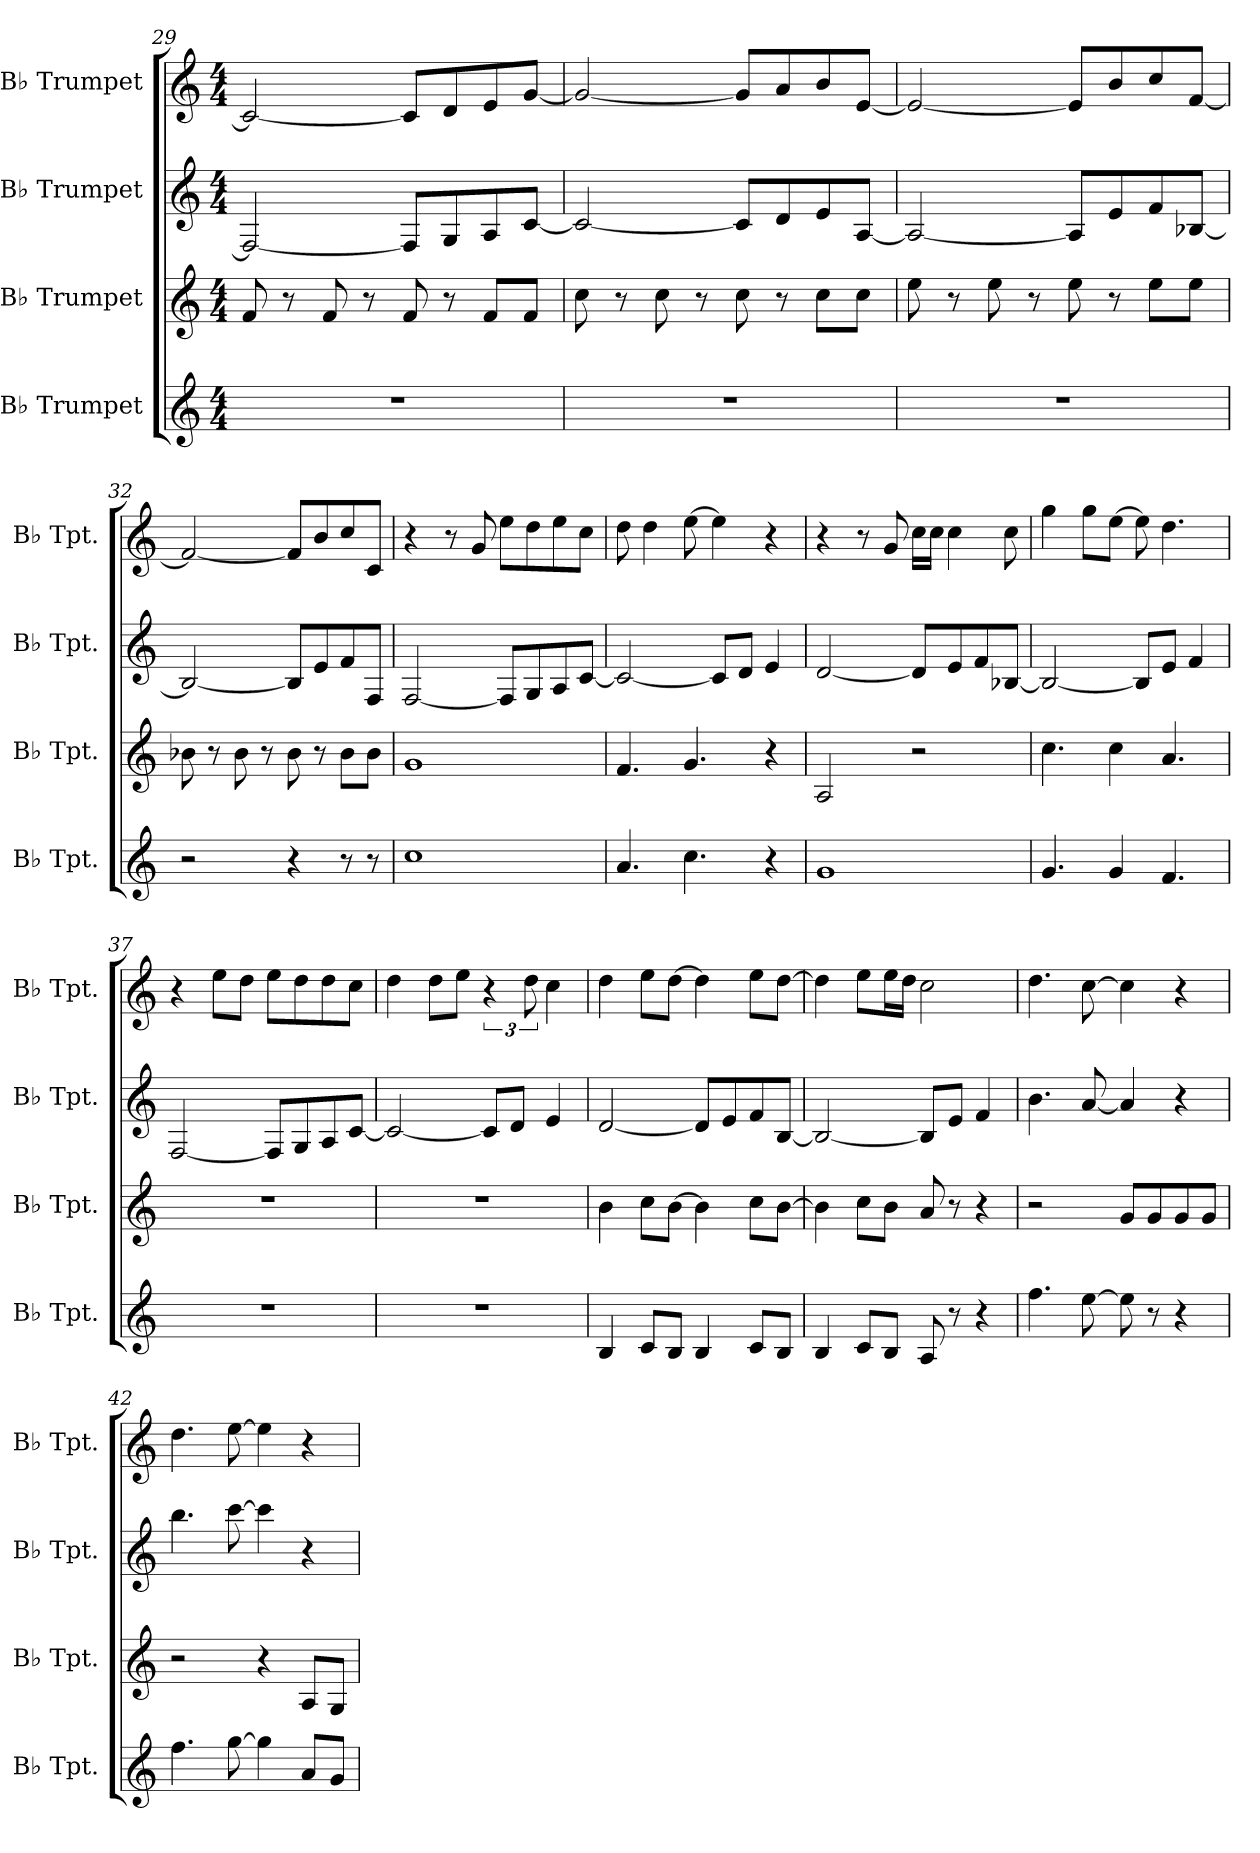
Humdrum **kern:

**kern	**kern	**kern	**kern
*part4	*part3	*part2	*part1
*staff4	*staff3	*staff2	*staff1
*I"B♭ Trumpet	*I"B♭ Trumpet	*I"B♭ Trumpet	*I"B♭ Trumpet
*I'B♭ Tpt.	*I'B♭ Tpt.	*I'B♭ Tpt.	*I'B♭ Tpt.
*clefG2	*clefG2	*clefG2	*clefG2
*ITrd1c2	*ITrd1c2	*ITrd1c2	*ITrd1c2
*k[b-e-]	*k[b-e-]	*k[b-e-]	*k[b-e-]
*M4/4	*M4/4	*M4/4	*M4/4
=29	=29	=29	=29
1r	8e-/	2E-/_	2B-/_
.	8r	.	.
.	8e-/	.	.
.	8r	.	.
.	8e-/	8E-/L]	8B-/L]
.	8r	8F/	8c/
.	8e-/L	8G/	8d/
.	8e-/J	[8B-/J	[8f/J
=30	=30	=30	=30
1r	8b-\	2B-/_	2f/_
.	8r	.	.
.	8b-\	.	.
.	8r	.	.
.	8b-\	8B-/L]	8f/L]
.	8r	8c/	8g/
.	8b-\L	8d/	8a/
.	8b-\J	[8G/J	[8d/J
!!LO:LB:g=z
=31	=31	=31	=31
1r	8dd\	2G/_	2d/_
.	8r	.	.
.	8dd\	.	.
.	8r	.	.
.	8dd\	8G/L]	8d/L]
.	8r	8d/	8a/
.	8dd\L	8e-/	8b-/
.	8dd\J	[8A-X/J	[8e-/J
=32	=32	=32	=32
2r	8a-X\	2A-/_	2e-/_
.	8r	.	.
.	8a-\	.	.
.	8r	.	.
4r	8a-\	8A-/L]	8e-/L]
.	8r	8d/	8a/
8r	8a-\L	8e-/	8b-/
8r	8a-\J	8E-/J	8B-/J
=33	=33	=33	=33
1b-	1f	[2E-/	4r
.	.	.	8r
.	.	.	8f/
.	.	8E-/L]	8dd\L
.	.	8F/	8cc\
.	.	8G/	8dd\
.	.	[8B-/J	8b-\J
=34	=34	=34	=34
4.g/	4.e-/	2B-/_	8cc\
.	.	.	4cc\
4.b-\	4.f/	.	[8dd\
.	.	8B-/L]	4dd\]
.	.	8c/J	.
4r	4r	4d/	4r
=35	=35	=35	=35
1f	2G/	[2c/	4r
.	.	.	8r
.	.	.	8f/
.	2r	8c/L]	16b-\LL
.	.	.	16b-\JJ
.	.	8d/	4b-\
.	.	8e-/	.
.	.	[8A-X/J	8b-\
!!LO:LB:g=z
=36	=36	=36	=36
4.f/	4.b-\	2A-/_	4ff\
.	.	.	8ff\L
4f/	4b-\	.	[8dd\J
.	.	8A-/L]	8dd\]
4.e-/	4.g/	8d/J	4.cc\
.	.	4e-/	.
=37	=37	=37	=37
1r	1r	[2E-/	4r
.	.	.	8dd\L
.	.	.	8cc\J
.	.	8E-/L]	8dd\L
.	.	8F/	8cc\
.	.	8G/	8cc\
.	.	[8B-/J	8b-\J
=38	=38	=38	=38
1r	1r	2B-/_	4cc\
.	.	.	8cc\L
.	.	.	8dd\J
.	.	8B-/L]	6r
.	.	8c/J	.
.	.	.	12cc\
.	.	4d/	4b-\
=39	=39	=39	=39
4A/	4a\	[2c/	4cc\
8B-/L	8b-\L	.	8dd\L
8A/J	[8a\J	.	[8cc\J
4A/	4a\]	8c/L]	4cc\]
.	.	8d/	.
8B-/L	8b-\L	8e-/	8dd\L
8A/J	[8a\J	[8A/J	[8cc\J
=40	=40	=40	=40
4A/	4a\]	2A/_	4cc\]
8B-/L	8b-\L	.	8dd\L
8A/J	8a\J	.	16dd\L
.	.	.	16cc\JJ
8G/	8g/	8A/L]	2b-\
8r	8r	8d/J	.
4r	4r	4e-/	.
!!LO:PB:g=z
=41	=41	=41	=41
4.ee-\	2r	4.a\	4.cc\
[8dd\	.	[8g/	[8b-\
8dd\]	8f/L	4g/]	4b-\]
8r	8f/	.	.
4r	8f/	4r	4r
.	8f/J	.	.
=42	=42	=42	=42
4.ee-\	2r	4.aa\	4.cc\
[8ff\	.	[8bb-\	[8dd\
4ff\]	4r	4bb-\]	4dd\]
8g/L	8G/L	4r	4r
8f/J	8F/J	.	.
=	=	=	=
*-	*-	*-	*-
